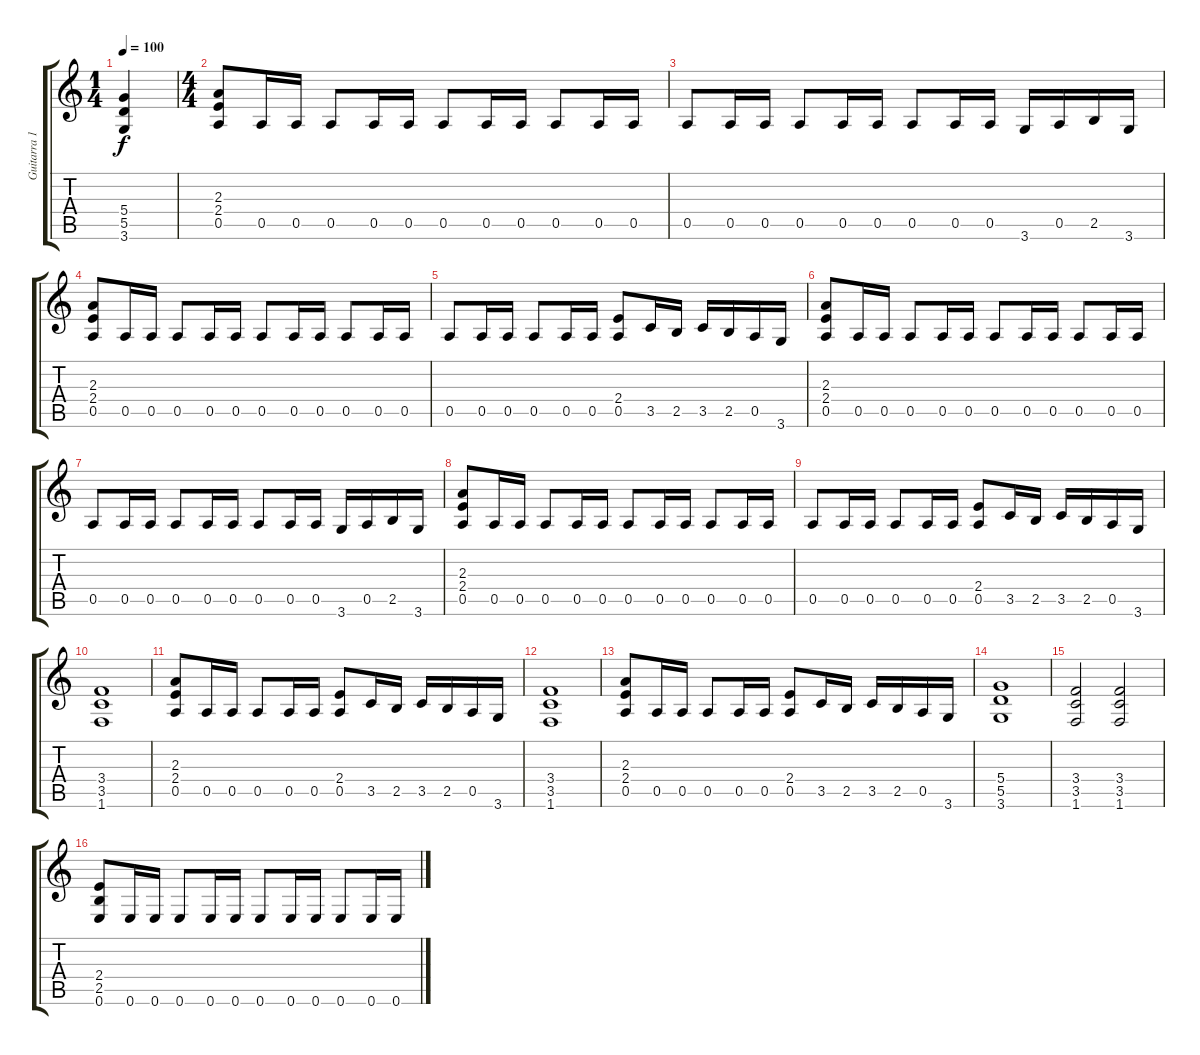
\track ("Guitarra 1" "Guitarra 1") {instrument distortionguitar}
\staff {score tabs}
\tuning (E4 B3 G3 D3 A2 E2) {hide}
\ts (1 4)
\tempo 100
\clef g2
\ks c
(5.4 5.5 3.6).4{dy f} |
\ts (4 4)
(2.3 2.4 0.5).8 0.5.16 0.5.16 0.5.8 0.5.16 0.5.16 0.5.8 0.5.16 0.5.16 0.5.8 0.5.16 0.5.16 |
0.5.8 0.5.16 0.5.16 0.5.8 0.5.16 0.5.16 0.5.8 0.5.16 0.5.16 3.6.16 0.5.16 2.5.16 3.6.16 |
(2.3 2.4 0.5).8 0.5.16 0.5.16 0.5.8 0.5.16 0.5.16 0.5.8 0.5.16 0.5.16 0.5.8 0.5.16 0.5.16 |
0.5.8 0.5.16 0.5.16 0.5.8 0.5.16 0.5.16 (2.4 0.5).8 3.5.16 2.5.16 3.5.16 2.5.16 0.5.16 3.6.16 |
(2.3 2.4 0.5).8 0.5.16 0.5.16 0.5.8 0.5.16 0.5.16 0.5.8 0.5.16 0.5.16 0.5.8 0.5.16 0.5.16 |
0.5.8 0.5.16 0.5.16 0.5.8 0.5.16 0.5.16 0.5.8 0.5.16 0.5.16 3.6.16 0.5.16 2.5.16 3.6.16 |
(2.3 2.4 0.5).8 0.5.16 0.5.16 0.5.8 0.5.16 0.5.16 0.5.8 0.5.16 0.5.16 0.5.8 0.5.16 0.5.16 |
0.5.8 0.5.16 0.5.16 0.5.8 0.5.16 0.5.16 (2.4 0.5).8 3.5.16 2.5.16 3.5.16 2.5.16 0.5.16 3.6.16 |
(3.4 3.5 1.6).1 |
(2.3 2.4 0.5).8 0.5.16 0.5.16 0.5.8 0.5.16 0.5.16 (2.4 0.5).8 3.5.16 2.5.16 3.5.16 2.5.16 0.5.16 3.6.16 |
(3.4 3.5 1.6).1 |
(2.3 2.4 0.5).8 0.5.16 0.5.16 0.5.8 0.5.16 0.5.16 (2.4 0.5).8 3.5.16 2.5.16 3.5.16 2.5.16 0.5.16 3.6.16 |
(5.4 5.5 3.6).1 |
(3.4 3.5 1.6).2 (3.4 3.5 1.6).2 |
(2.4 2.5 0.6).8 0.6.16 0.6.16 0.6.8 0.6.16 0.6.16 0.6.8 0.6.16 0.6.16 0.6.8 0.6.16 0.6.16
